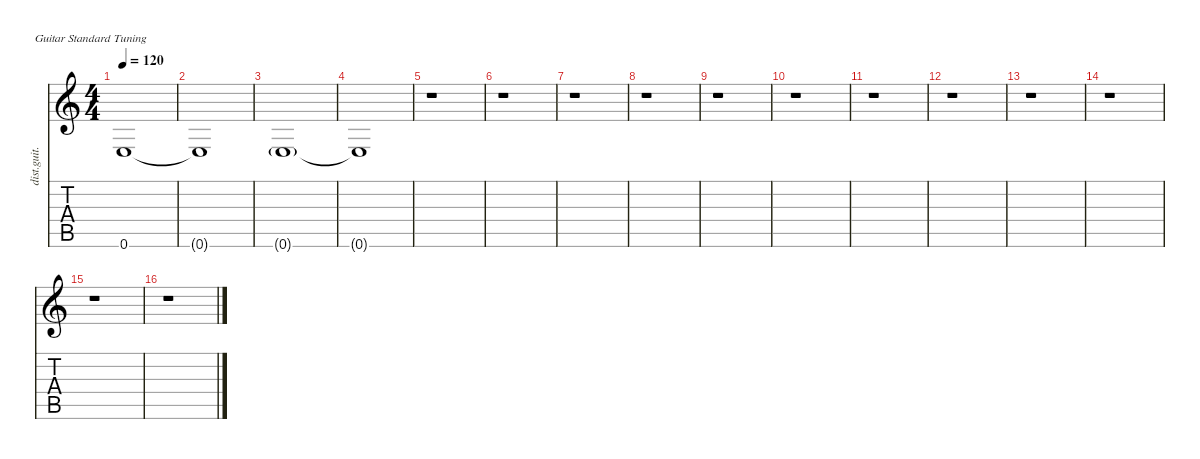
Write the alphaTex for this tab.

\defaultSystemsLayout 4
\hideDynamics
\bracketExtendMode nobrackets
\otherSystemsTrackNameOrientation horizontal
\track ("Solo Guitar ( Jack White)Standard Tuning" "dist.guit.") {instrument distortionguitar}
\staff {score tabs}
\tuning (E4 B3 G3 D3 A2 E2)
\ts (4 4)
\tempo 120
\clef g2
\ks c
0.6.1{dy f} |
0.6{t}.1 |
0.6{g}.1 |
0.6{t}.1 |
r.1 |
r.1 |
r.1 |
r.1 |
r.1 |
r.1 |
r.1 |
r.1 |
r.1 |
r.1 |
r.1 |
r.1
